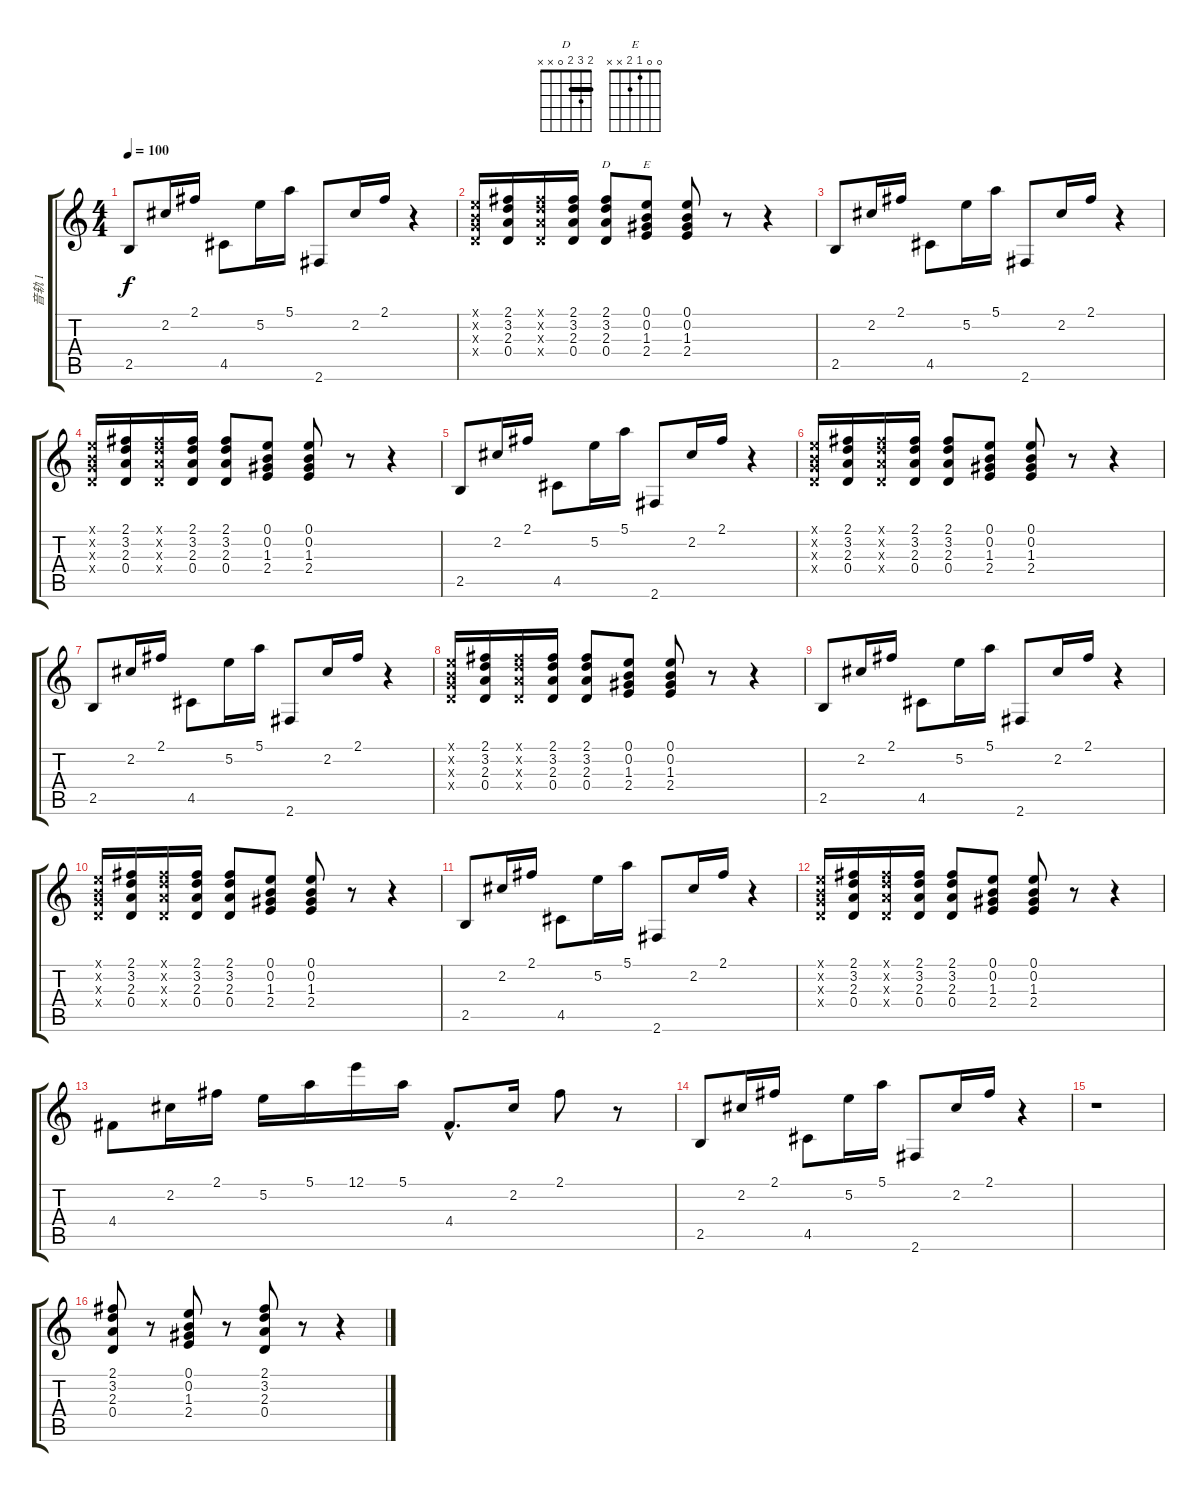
\track ("音轨 1" "音轨 1") {instrument acousticguitarnylon}
\staff {score tabs}
\tuning (E4 B3 G3 D3 A2 E2) {hide}
\chord ("D" 2 3 2 0 x x) {barre 2}
\chord ("E" 0 0 1 2 x x)
\ts (4 4)
\tempo 100
\clef g2
\ks c
2.5.8{dy f} 2.2.16 2.1.16 4.5.8 5.2.16 5.1.16 2.6.8 2.2.16 2.1.16 r.4 |
(0.1{x} 0.2{x} 0.3{x} 0.4{x}).16 (2.1 3.2 2.3 0.4).16 (2.1{x} 3.2{x} 2.3{x} 0.4{x}).16 (2.1 3.2 2.3 0.4).16 (2.1 3.2 2.3 0.4).8{ch "D"} (0.1 0.2 1.3 2.4).8{ch "E"} (0.1 0.2 1.3 2.4).8 r.8 r.4 |
2.5.8 2.2.16 2.1.16 4.5.8 5.2.16 5.1.16 2.6.8 2.2.16 2.1.16 r.4 |
(0.1{x} 0.2{x} 0.3{x} 0.4{x}).16 (2.1 3.2 2.3 0.4).16 (2.1{x} 3.2{x} 2.3{x} 0.4{x}).16 (2.1 3.2 2.3 0.4).16 (2.1 3.2 2.3 0.4).8 (0.1 0.2 1.3 2.4).8 (0.1 0.2 1.3 2.4).8 r.8 r.4 |
2.5.8 2.2.16 2.1.16 4.5.8 5.2.16 5.1.16 2.6.8 2.2.16 2.1.16 r.4 |
(0.1{x} 0.2{x} 0.3{x} 0.4{x}).16 (2.1 3.2 2.3 0.4).16 (2.1{x} 3.2{x} 2.3{x} 0.4{x}).16 (2.1 3.2 2.3 0.4).16 (2.1 3.2 2.3 0.4).8 (0.1 0.2 1.3 2.4).8 (0.1 0.2 1.3 2.4).8 r.8 r.4 |
2.5.8 2.2.16 2.1.16 4.5.8 5.2.16 5.1.16 2.6.8 2.2.16 2.1.16 r.4 |
(0.1{x} 0.2{x} 0.3{x} 0.4{x}).16 (2.1 3.2 2.3 0.4).16 (2.1{x} 3.2{x} 2.3{x} 0.4{x}).16 (2.1 3.2 2.3 0.4).16 (2.1 3.2 2.3 0.4).8 (0.1 0.2 1.3 2.4).8 (0.1 0.2 1.3 2.4).8 r.8 r.4 |
2.5.8 2.2.16 2.1.16 4.5.8 5.2.16 5.1.16 2.6.8 2.2.16 2.1.16 r.4 |
(0.1{x} 0.2{x} 0.3{x} 0.4{x}).16 (2.1 3.2 2.3 0.4).16 (2.1{x} 3.2{x} 2.3{x} 0.4{x}).16 (2.1 3.2 2.3 0.4).16 (2.1 3.2 2.3 0.4).8 (0.1 0.2 1.3 2.4).8 (0.1 0.2 1.3 2.4).8 r.8 r.4 |
2.5.8 2.2.16 2.1.16 4.5.8 5.2.16 5.1.16 2.6.8 2.2.16 2.1.16 r.4 |
(0.1{x} 0.2{x} 0.3{x} 0.4{x}).16 (2.1 3.2 2.3 0.4).16 (2.1{x} 3.2{x} 2.3{x} 0.4{x}).16 (2.1 3.2 2.3 0.4).16 (2.1 3.2 2.3 0.4).8 (0.1 0.2 1.3 2.4).8 (0.1 0.2 1.3 2.4).8 r.8 r.4 |
4.4.8 2.2.16 2.1.16 5.2.16 5.1.16 12.1.16 5.1.16 4.4{hac}.8{d} 2.2.16 2.1.8 r.8 |
2.5.8 2.2.16 2.1.16 4.5.8 5.2.16 5.1.16 2.6.8 2.2.16 2.1.16 r.4 |
r.1 |
(2.1 3.2 2.3 0.4).8 r.8 (0.1 0.2 1.3 2.4).8 r.8 (2.1 3.2 2.3 0.4).8 r.8 r.4
